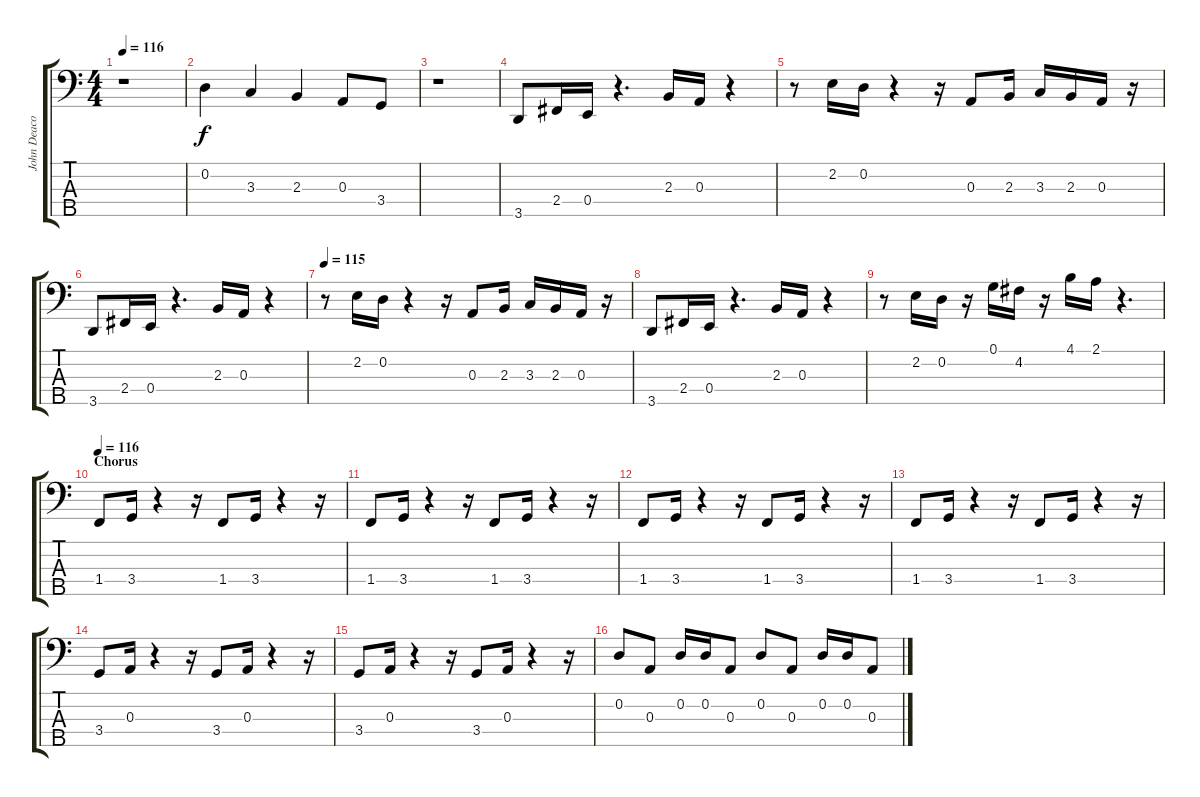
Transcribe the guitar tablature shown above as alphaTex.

\track ("John Deacon" "John Deaco") {instrument synthbass1}
\staff {score tabs}
\tuning (G2 D2 A1 E1 B0) {hide}
\ts (4 4)
\tempo 116
\clef f4
\ks c
r.1{dy f} |
0.2.4 3.3.4 2.3.4 0.3.8 3.4.8 |
r.1 |
3.5.8 2.4.16 0.4.16 r.4{d} 2.3.16 0.3.16 r.4 |
r.8 2.2.16 0.2.16 r.4 r.16 0.3.8 2.3.16 3.3.16 2.3.16 0.3.16 r.16 |
3.5.8 2.4.16 0.4.16 r.4{d} 2.3.16 0.3.16 r.4 |
\tempo 115
r.8 2.2.16 0.2.16 r.4 r.16 0.3.8 2.3.16 3.3.16 2.3.16 0.3.16 r.16 |
3.5.8 2.4.16 0.4.16 r.4{d} 2.3.16 0.3.16 r.4 |
r.8 2.2.16 0.2.16 r.16 0.1.16 4.2.16 r.16 4.1.16 2.1.16 r.4{d} |
\section ("" "Chorus")
\tempo 116
1.4.8 3.4.16 r.4 r.16 1.4.8 3.4.16 r.4 r.16 |
1.4.8 3.4.16 r.4 r.16 1.4.8 3.4.16 r.4 r.16 |
1.4.8 3.4.16 r.4 r.16 1.4.8 3.4.16 r.4 r.16 |
1.4.8 3.4.16 r.4 r.16 1.4.8 3.4.16 r.4 r.16 |
3.4.8 0.3.16 r.4 r.16 3.4.8 0.3.16 r.4 r.16 |
3.4.8 0.3.16 r.4 r.16 3.4.8 0.3.16 r.4 r.16 |
0.2.8 0.3.8 0.2.16 0.2.16 0.3.8 0.2.8 0.3.8 0.2.16 0.2.16 0.3.8
